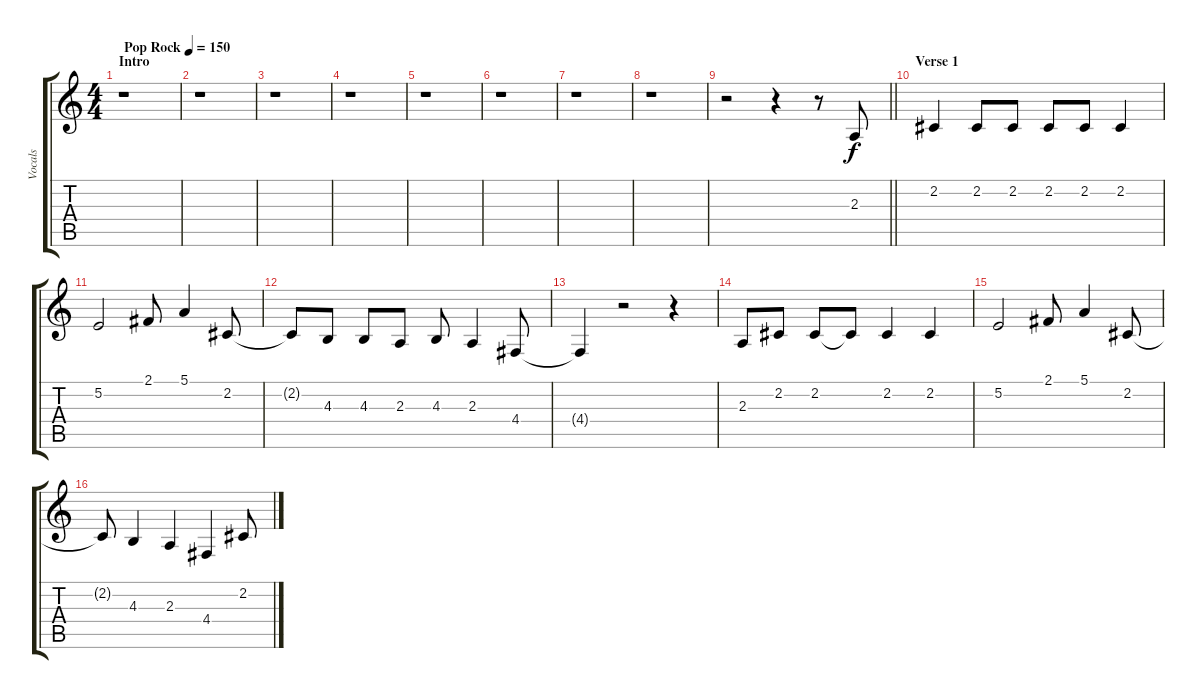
\track ("Vocals" "Vocals") {instrument accordion}
\staff {score tabs}
\tuning (E4 B3 G3 D3 A2 E2) {hide}
\ts (4 4)
\section ("" "Intro")
\tempo (150 "Pop Rock")
\clef g2
\ks c
r.1{dy f instrument accordion} |
r.1 |
r.1 |
r.1 |
r.1 |
r.1 |
r.1 |
r.1 |
\barLineRight lightlight
r.2 r.4 r.8 2.3.8 |
\section ("" "Verse 1")
2.2.4 2.2.8 2.2.8 2.2.8 2.2.8 2.2.4 |
5.2.2 2.1.8 5.1.4 2.2.8 |
2.2{t}.8 4.3.8 4.3.8 2.3.8 4.3.8 2.3.4 4.4.8 |
4.4{t}.4 r.2 r.4 |
2.3.8 2.2.8 2.2.8 2.2{t}.8 2.2.4 2.2.4 |
5.2.2 2.1.8 5.1.4 2.2.8 |
2.2{t}.8 4.3.4 2.3.4 4.4.4 2.2.8
